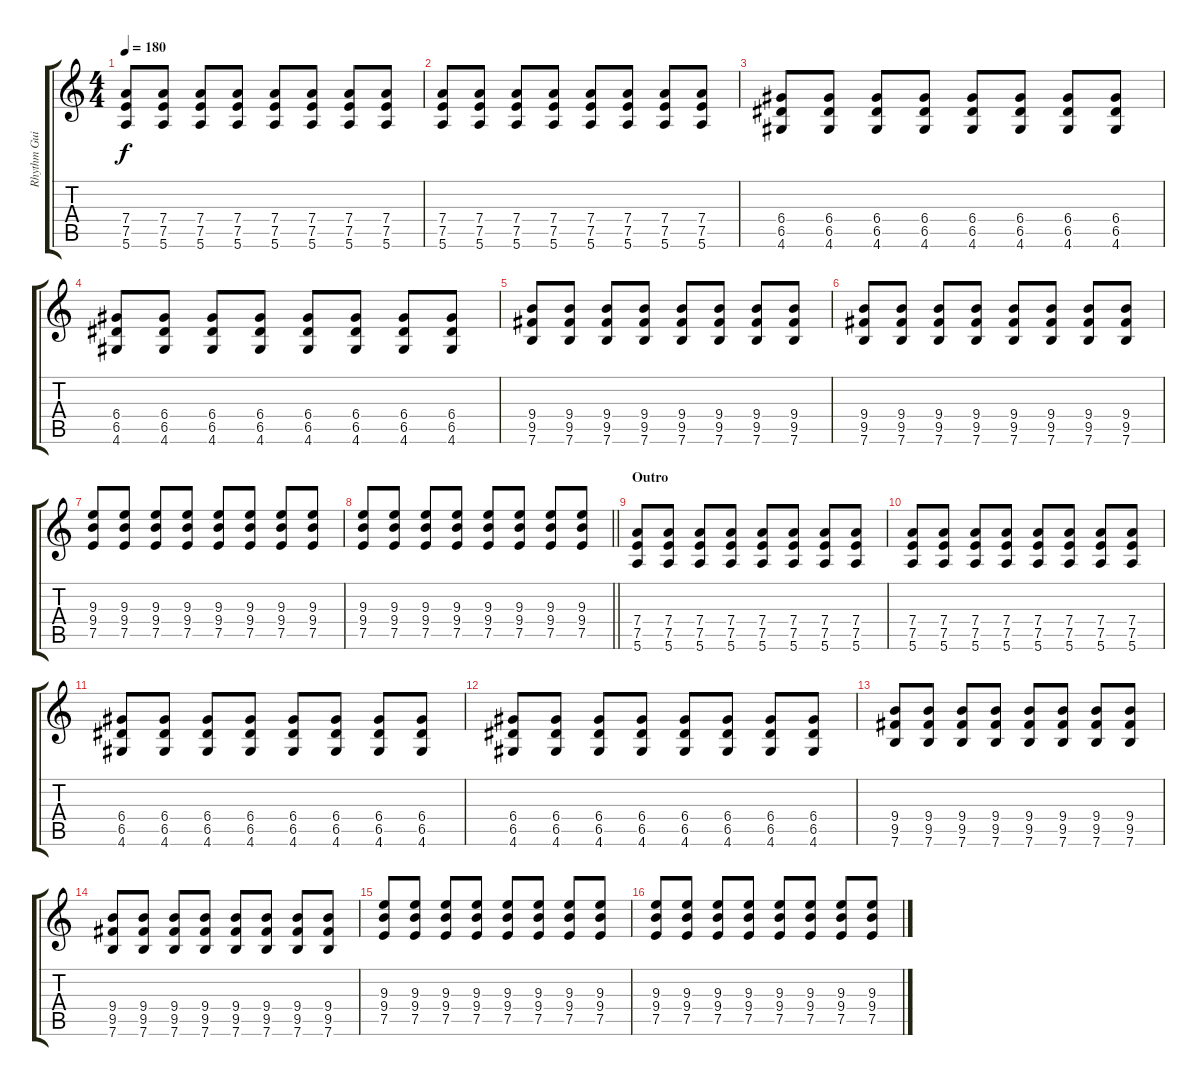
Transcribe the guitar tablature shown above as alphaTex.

\track ("Rhythm Guitar" "Rhythm Gui") {instrument overdrivenguitar}
\staff {score tabs}
\tuning (E4 B3 G3 D3 A2 E2) {hide}
\ts (4 4)
\tempo 180
\clef g2
\ks c
(7.4 7.5 5.6).8{dy f} (7.4 7.5 5.6).8 (7.4 7.5 5.6).8 (7.4 7.5 5.6).8 (7.4 7.5 5.6).8 (7.4 7.5 5.6).8 (7.4 7.5 5.6).8 (7.4 7.5 5.6).8 |
(7.4 7.5 5.6).8 (7.4 7.5 5.6).8 (7.4 7.5 5.6).8 (7.4 7.5 5.6).8 (7.4 7.5 5.6).8 (7.4 7.5 5.6).8 (7.4 7.5 5.6).8 (7.4 7.5 5.6).8 |
(6.4 6.5 4.6).8 (6.4 6.5 4.6).8 (6.4 6.5 4.6).8 (6.4 6.5 4.6).8 (6.4 6.5 4.6).8 (6.4 6.5 4.6).8 (6.4 6.5 4.6).8 (6.4 6.5 4.6).8 |
(6.4 6.5 4.6).8 (6.4 6.5 4.6).8 (6.4 6.5 4.6).8 (6.4 6.5 4.6).8 (6.4 6.5 4.6).8 (6.4 6.5 4.6).8 (6.4 6.5 4.6).8 (6.4 6.5 4.6).8 |
(9.4 9.5 7.6).8 (9.4 9.5 7.6).8 (9.4 9.5 7.6).8 (9.4 9.5 7.6).8 (9.4 9.5 7.6).8 (9.4 9.5 7.6).8 (9.4 9.5 7.6).8 (9.4 9.5 7.6).8 |
(9.4 9.5 7.6).8 (9.4 9.5 7.6).8 (9.4 9.5 7.6).8 (9.4 9.5 7.6).8 (9.4 9.5 7.6).8 (9.4 9.5 7.6).8 (9.4 9.5 7.6).8 (9.4 9.5 7.6).8 |
(9.3 9.4 7.5).8 (9.3 9.4 7.5).8 (9.3 9.4 7.5).8 (9.3 9.4 7.5).8 (9.3 9.4 7.5).8 (9.3 9.4 7.5).8 (9.3 9.4 7.5).8 (9.3 9.4 7.5).8 |
\barLineRight lightlight
(9.3 9.4 7.5).8 (9.3 9.4 7.5).8 (9.3 9.4 7.5).8 (9.3 9.4 7.5).8 (9.3 9.4 7.5).8 (9.3 9.4 7.5).8 (9.3 9.4 7.5).8 (9.3 9.4 7.5).8 |
\section ("" "Outro")
(7.4 7.5 5.6).8{instrument overdrivenguitar} (7.4 7.5 5.6).8 (7.4 7.5 5.6).8 (7.4 7.5 5.6).8 (7.4 7.5 5.6).8 (7.4 7.5 5.6).8 (7.4 7.5 5.6).8 (7.4 7.5 5.6).8 |
(7.4 7.5 5.6).8 (7.4 7.5 5.6).8 (7.4 7.5 5.6).8 (7.4 7.5 5.6).8 (7.4 7.5 5.6).8 (7.4 7.5 5.6).8 (7.4 7.5 5.6).8 (7.4 7.5 5.6).8 |
(6.4 6.5 4.6).8 (6.4 6.5 4.6).8 (6.4 6.5 4.6).8 (6.4 6.5 4.6).8 (6.4 6.5 4.6).8 (6.4 6.5 4.6).8 (6.4 6.5 4.6).8 (6.4 6.5 4.6).8 |
(6.4 6.5 4.6).8 (6.4 6.5 4.6).8 (6.4 6.5 4.6).8 (6.4 6.5 4.6).8 (6.4 6.5 4.6).8 (6.4 6.5 4.6).8 (6.4 6.5 4.6).8 (6.4 6.5 4.6).8 |
(9.4 9.5 7.6).8 (9.4 9.5 7.6).8 (9.4 9.5 7.6).8 (9.4 9.5 7.6).8 (9.4 9.5 7.6).8 (9.4 9.5 7.6).8 (9.4 9.5 7.6).8 (9.4 9.5 7.6).8 |
(9.4 9.5 7.6).8 (9.4 9.5 7.6).8 (9.4 9.5 7.6).8 (9.4 9.5 7.6).8 (9.4 9.5 7.6).8 (9.4 9.5 7.6).8 (9.4 9.5 7.6).8 (9.4 9.5 7.6).8 |
(9.3 9.4 7.5).8 (9.3 9.4 7.5).8 (9.3 9.4 7.5).8 (9.3 9.4 7.5).8 (9.3 9.4 7.5).8 (9.3 9.4 7.5).8 (9.3 9.4 7.5).8 (9.3 9.4 7.5).8 |
(9.3 9.4 7.5).8 (9.3 9.4 7.5).8 (9.3 9.4 7.5).8 (9.3 9.4 7.5).8 (9.3 9.4 7.5).8 (9.3 9.4 7.5).8 (9.3 9.4 7.5).8 (9.3 9.4 7.5).8
